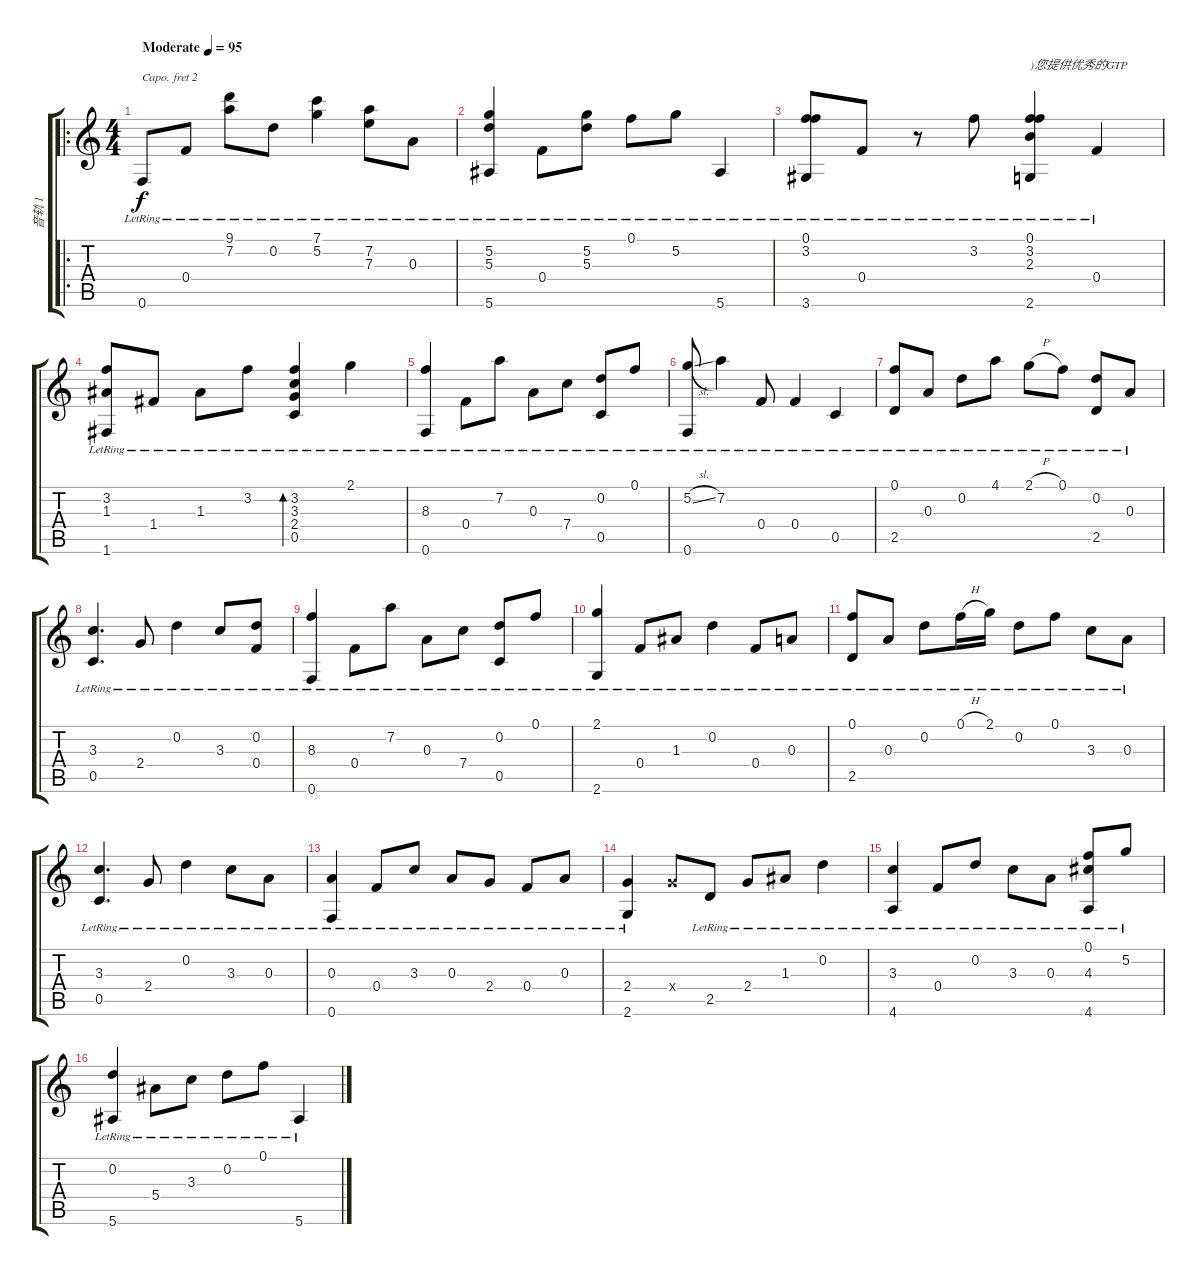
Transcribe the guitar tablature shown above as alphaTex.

\track ("音轨 1" "音轨 1") {instrument acousticguitarsteel}
\staff {score tabs}
\capo 2
\tuning (Eb4 C4 G3 Eb3 Bb2 Eb2) {hide}
\ro
\ts (4 4)
\tempo (95 "Moderate")
\clef g2
\ks c
0.6{lr}.8{dy f instrument acousticguitarsteel} 0.4{lr}.8 (9.1{lr} 7.2{lr}).8 0.2{lr}.8 (7.1{lr} 5.2{lr}).4 (7.2{lr} 7.3{lr}).8 0.3{lr}.8 |
(5.2{lr} 5.3{lr} 5.6{lr}).4 0.4{lr}.8 (5.2{lr} 5.3{lr}).8 0.1{lr}.8 5.2{lr}.8 5.6{lr}.4 |
(0.1{lr} 3.2 3.6{lr}).8 0.4{lr}.8 r.8 3.2{lr}.8 (0.1 3.2{lr} 2.3{lr} 2.6{lr}).4{txt ")您提供优秀的GTP"} 0.4{lr}.4 |
(3.2{lr} 1.3{lr} 1.6{lr}).8 1.4{lr}.8 1.3{lr}.8 3.2{lr}.8 (3.2{lr} 3.3{lr} 2.4{lr} 0.5{lr}).4{bd 480} 2.1{lr}.4 |
(8.3{lr} 0.6{lr}).4 0.4{lr}.8 7.2{lr}.8 0.3{lr}.8 7.4{lr}.8 (0.2{lr} 0.5{lr}).8 0.1{lr}.8 |
(5.2{sl lr} 0.6{lr}).8 7.2{lr}.4 0.4{lr}.8 0.4{lr}.4 0.5{lr}.4 |
(0.1{lr} 2.5{lr}).8 0.3{lr}.8 0.2{lr}.8 4.1{lr}.8 2.1{h lr}.8 0.1{lr}.8 (0.2{lr} 2.5{lr}).8 0.3{lr}.8 |
(3.3{lr} 0.5{lr}).4{d} 2.4{lr}.8 0.2{lr}.4 3.3{lr}.8 (0.2{lr} 0.4{lr}).8 |
(8.3{lr} 0.6{lr}).4 0.4{lr}.8 7.2{lr}.8 0.3{lr}.8 7.4{lr}.8 (0.2{lr} 0.5{lr}).8 0.1{lr}.8 |
(2.1{lr} 2.6{lr}).4 0.4{lr}.8 1.3{lr}.8 0.2{lr}.4 0.4{lr}.8 0.3{lr}.8 |
(0.1{lr} 2.5{lr}).8 0.3{lr}.8 0.2{lr}.8 0.1{h lr}.16 2.1{lr}.16 0.2{lr}.8 0.1{lr}.8 3.3{lr}.8 0.3{lr}.8 |
(3.3{lr} 0.5{lr}).4{d} 2.4{lr}.8 0.2{lr}.4 3.3{lr}.8 0.3{lr}.8 |
(0.3{lr} 0.6{lr}).4 0.4{lr}.8 3.3{lr}.8 0.3{lr}.8 2.4{lr}.8 0.4{lr}.8 0.3{lr}.8 |
(2.4{lr} 2.6{lr}).4 2.4{x}.8 2.5{lr}.8 2.4{lr}.8 1.3{lr}.8 0.2{lr}.4 |
(3.3{lr} 4.6{lr}).4 0.4{lr}.8 0.2{lr}.8 3.3{lr}.8 0.3{lr}.8 (0.1{lr} 4.3 4.6{lr}).8 5.2{lr}.8 |
(0.2{lr} 5.6{lr}).4 5.4{lr}.8 3.3{lr}.8 0.2{lr}.8 0.1{lr}.8 5.6{lr}.4
